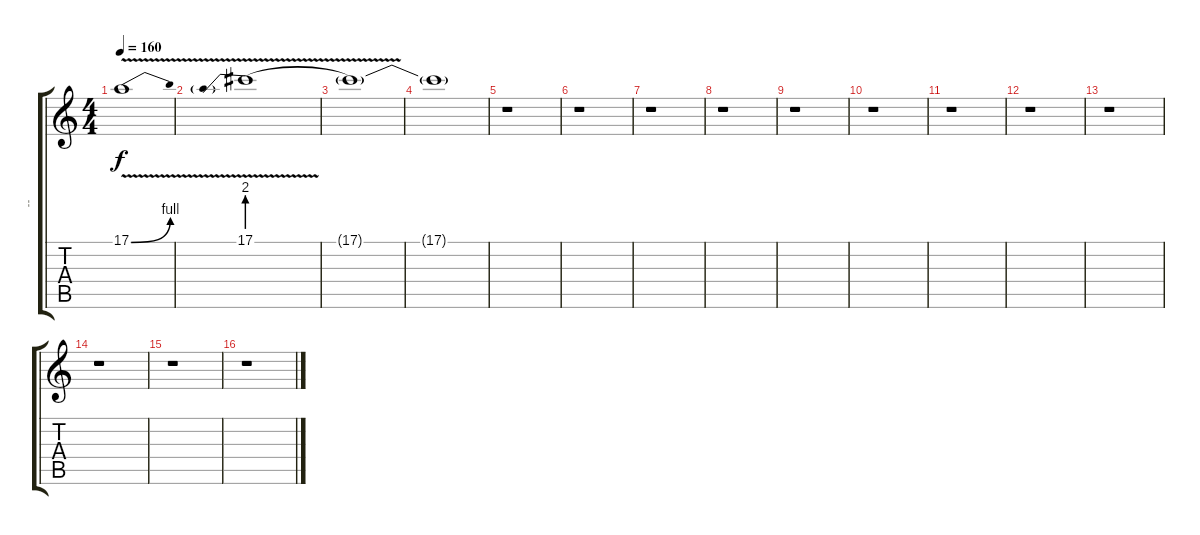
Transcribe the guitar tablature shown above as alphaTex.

\track ("--" "--") {instrument acousticgrandpiano}
\staff {score tabs}
\tuning (E4 B3 G3 D3 A2 E2) {hide}
\ts (4 4)
\section ("" "")
\tempo 160
\clef g2
\ks c
17.1{be (bend 0 0 60 4) v}.1{dy f instrument distortionguitar} |
17.1{be (prebend 0 8 60 8) v}.1 |
17.1{t}.1 |
17.1{t}.1 |
r.1 |
r.1 |
r.1 |
r.1 |
r.1 |
r.1 |
r.1 |
r.1 |
r.1 |
r.1 |
r.1 |
r.1
